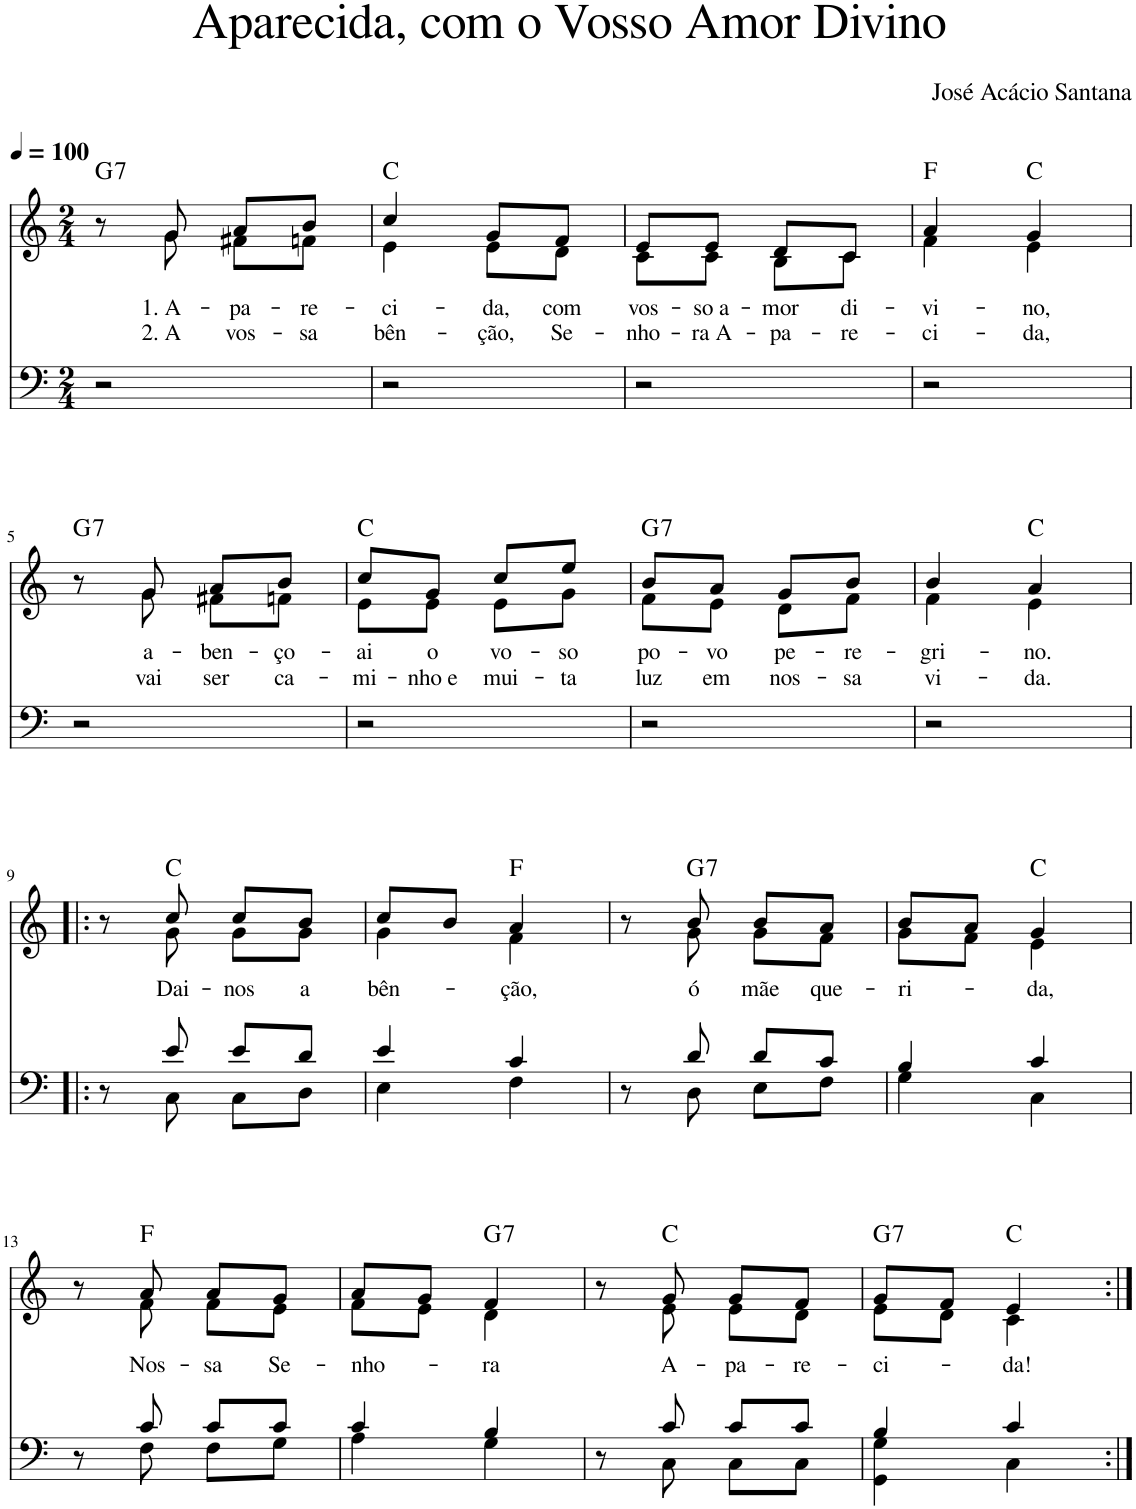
**kern	**kern	**text	**text	**harte
*part2	*part1	*part1	*part1	*part1
*staff2	*staff1	*staff1	*staff1	*
*I"Baixo	*I"Voz	*	*	*
*clefF4	*clefG2	*	*	*
*k[]	*k[]	*	*	*
*M2/4	*M2/4	*	*	*
*MM100	*MM100	*	*	*
=1	=1	=1	=1	=1
*	*^	*	*	*
!	!	!	!	!	!LO:H:kt=7
2r	8r	8ryy	.	.	G:7
!	!	!	!LO:LY:b	!LO:LY:b	!
.	8g/	8g\	1. A-	2. A	.
!	!	!	!LO:LY:b	!LO:LY:b	!
.	8a/L	8f#X\L	-pa-	vos-	.
!	!	!	!LO:LY:b	!LO:LY:b	!
.	8b/J	8fn\J	-re-	-sa	.
=2	=2	=2	=2	=2	=2
!	!	!	!LO:LY:b	!LO:LY:b	!
2r	4cc/	4e\	-ci-	bên-	C:maj
!	!	!	!LO:LY:b	!LO:LY:b	!
.	8g/L	8e\L	-da,	-ção,	.
!	!	!	!LO:LY:b	!LO:LY:b	!
.	8f/J	8d\J	com	Se-	.
=3	=3	=3	=3	=3	=3
!	!	!	!LO:LY:b	!LO:LY:b	!
2r	8e/L	8c\L	vos-	-nho-	.
!	!	!	!LO:LY:b	!LO:LY:b	!
.	8e/J	8c\J	-so a-	-ra A-	.
!	!	!	!LO:LY:b	!LO:LY:b	!
.	8d/L	8B\L	-mor	-pa-	.
!	!	!	!LO:LY:b	!LO:LY:b	!
.	8c/J	8c\J	di-	-re-	.
=4	=4	=4	=4	=4	=4
!	!	!	!LO:LY:b	!LO:LY:b	!
2r	4a/	4f\	-vi-	-ci-	F:maj
!	!	!	!LO:LY:b	!LO:LY:b	!
.	4g/	4e\	-no,	-da,	C:maj
!!LO:LB:g=z	!!
=5	=5	=5	=5	=5	=5
!	!	!	!	!	!LO:H:kt=7
2r	8r	8ryy	.	.	G:7
!	!	!	!LO:LY:b	!LO:LY:b	!
.	8g/	8g\	a-	vai	.
!	!	!	!LO:LY:b	!LO:LY:b	!
.	8a/L	8f#X\L	-ben-	ser	.
!	!	!	!LO:LY:b	!LO:LY:b	!
.	8b/J	8fn\J	-ço-	ca-	.
=6	=6	=6	=6	=6	=6
!	!	!	!LO:LY:b	!LO:LY:b	!
2r	8cc/L	8e\L	-ai	-mi-	C:maj
!	!	!	!LO:LY:b	!LO:LY:b	!
.	8g/J	8e\J	o	-nho e	.
!	!	!	!LO:LY:b	!LO:LY:b	!
.	8cc/L	8e\L	vo-	mui-	.
!	!	!	!LO:LY:b	!LO:LY:b	!
.	8ee/J	8g\J	-so	-ta	.
=7	=7	=7	=7	=7	=7
!	!	!	!LO:LY:b	!LO:LY:b	!LO:H:kt=7
2r	8b/L	8f\L	po-	luz	G:7
!	!	!	!LO:LY:b	!LO:LY:b	!
.	8a/J	8e\J	-vo	em	.
!	!	!	!LO:LY:b	!LO:LY:b	!
.	8g/L	8d\L	pe-	nos-	.
!	!	!	!LO:LY:b	!LO:LY:b	!
.	8b/J	8f\J	-re-	-sa	.
=8	=8	=8	=8	=8	=8
!	!	!	!LO:LY:b	!LO:LY:b	!
2r	4b/	4f\	-gri-	vi-	.
!	!	!	!LO:LY:b	!LO:LY:b	!
.	4a/	4e\	-no.	-da.	C:maj
!!LO:LB:g=z	!!
=9!|:	=9!|:	=9!|:	=9!|:	=9!|:	=9!|:
*^	*	*	*	*	*
8r	8ryy	8r	8ryy	.	.	.
!	!	!	!	!LO:LY:b	!	!
8e/	8C\	8cc/	8g\	Dai-	.	C:maj
!	!	!	!	!LO:LY:b	!	!
8e/L	8C\L	8cc/L	8g\L	-nos	.	.
!	!	!	!	!LO:LY:b	!	!
8d/J	8D\J	8b/J	8g\J	a	.	.
=10	=10	=10	=10	=10	=10	=10
!	!	!	!	!LO:LY:b	!	!
4e/	4E\	8cc/L	4g\	bên-	.	.
.	.	8b/J	.	.	.	.
!	!	!	!	!LO:LY:b	!	!
4c/	4F\	4a/	4f\	-ção,	.	F:maj
=11	=11	=11	=11	=11	=11	=11
8r	8ryy	8r	8ryy	.	.	.
!	!	!	!	!LO:LY:b	!	!LO:H:kt=7
8d/	8D\	8b/	8g\	ó	.	G:7
!	!	!	!	!LO:LY:b	!	!
8d/L	8E\L	8b/L	8g\L	mãe	.	.
!	!	!	!	!LO:LY:b	!	!
8c/J	8F\J	8a/J	8f\J	que-	.	.
=12	=12	=12	=12	=12	=12	=12
!	!	!	!	!LO:LY:b	!	!
4B/	4G\	8b/L	8g\L	-ri-	.	.
.	.	8a/J	8f\J	.	.	.
!	!	!	!	!LO:LY:b	!	!
4c/	4C\	4g/	4e\	-da,	.	C:maj
!!LO:LB:g=z	!!
=13	=13	=13	=13	=13	=13	=13
8r	8ryy	8r	8ryy	.	.	.
!	!	!	!	!LO:LY:b	!	!
8c/	8F\	8a/	8f\	Nos-	.	F:maj
!	!	!	!	!LO:LY:b	!	!
8c/L	8F\L	8a/L	8f\L	-sa	.	.
!	!	!	!	!LO:LY:b	!	!
8c/J	8G\J	8g/J	8e\J	Se-	.	.
=14	=14	=14	=14	=14	=14	=14
!	!	!	!	!LO:LY:b	!	!
4c/	4A\	8a/L	8f\L	-nho-	.	.
.	.	8g/J	8e\J	.	.	.
!	!	!	!	!LO:LY:b	!	!LO:H:kt=7
4B/	4G\	4f/	4d\	-ra	.	G:7
=15	=15	=15	=15	=15	=15	=15
8r	8ryy	8r	8ryy	.	.	.
!	!	!	!	!LO:LY:b	!	!
8c/	8C\	8g/	8e\	A-	.	C:maj
!	!	!	!	!LO:LY:b	!	!
8c/L	8C\L	8g/L	8e\L	-pa-	.	.
!	!	!	!	!LO:LY:b	!	!
8c/J	8C\J	8f/J	8d\J	-re-	.	.
=16	=16	=16	=16	=16	=16	=16
!	!	!	!	!LO:LY:b	!	!LO:H:kt=7
4B/	4GG\ 4G\	8g/L	8e\L	-ci-	.	G:7
.	.	8f/J	8d\J	.	.	.
!	!	!	!	!LO:LY:b	!	!
4c/	4C\	4e/	4c\	-da!	.	C:maj
*v	*v	*	*	*	*	*
*	*v	*v	*	*	*
=:|!	=:|!	=:|!	=:|!	=:|!
*-	*-	*-	*-	*-
